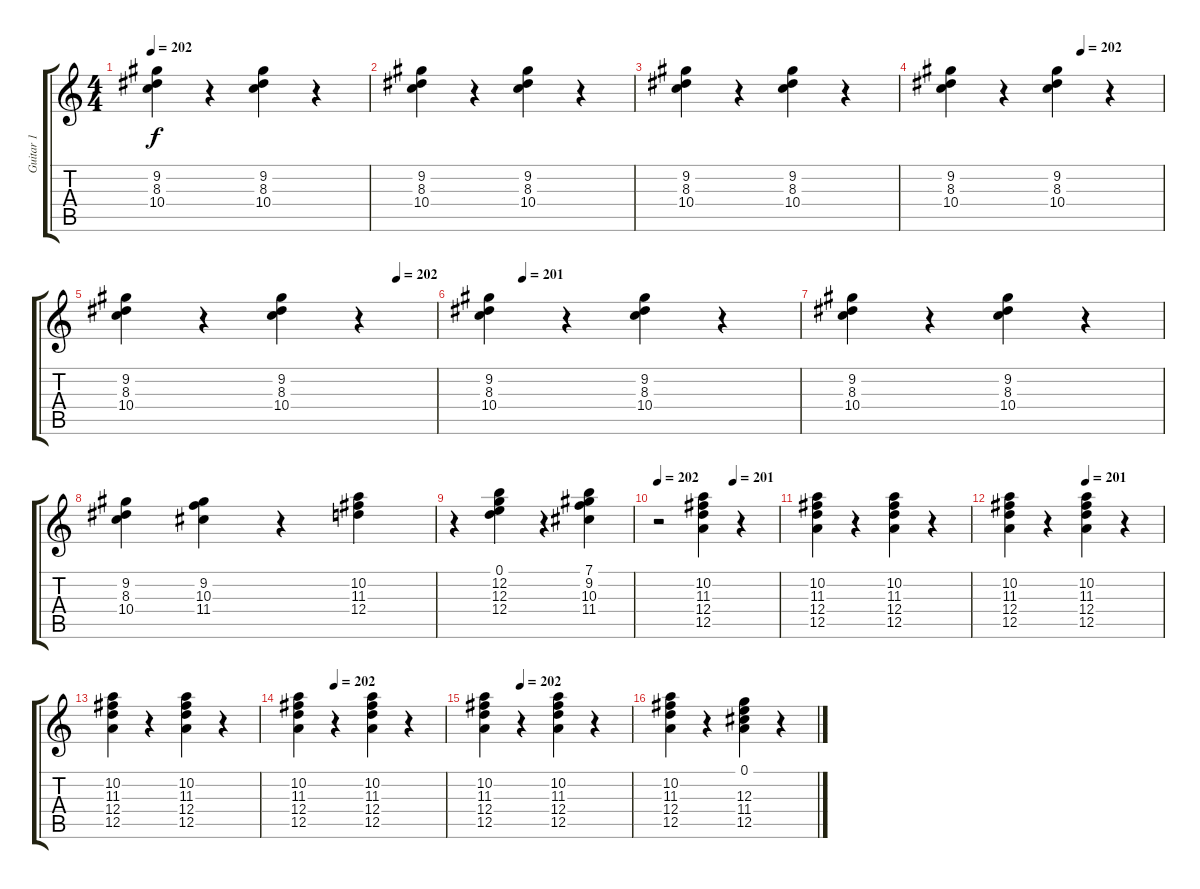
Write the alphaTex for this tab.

\track ("Guitar 1" "Guitar 1") {instrument electricguitarjazz}
\staff {score tabs}
\tuning (E4 B3 G3 D3 A2 E2) {hide}
\ts (4 4)
\tempo 202
\clef g2
\ks c
(9.2 8.3 10.4).4{dy f} r.4 (9.2 8.3 10.4).4 r.4 |
(9.2 8.3 10.4).4 r.4 (9.2 8.3 10.4).4 r.4 |
(9.2 8.3 10.4).4 r.4 (9.2 8.3 10.4).4 r.4 |
\tempo (202 0.625)
(9.2 8.3 10.4).4 r.4 (9.2 8.3 10.4).4 r.4 |
\tempo (202 0.875)
(9.2 8.3 10.4).4 r.4 (9.2 8.3 10.4).4 r.4 |
\tempo (201 0.125)
(9.2 8.3 10.4).4 r.4 (9.2 8.3 10.4).4 r.4 |
(9.2 8.3 10.4).4 r.4 (9.2 8.3 10.4).4 r.4 |
(9.2 8.3 10.4).4 (9.2 10.3 11.4).4 r.4 (10.2 11.3 12.4).4 |
r.4 (0.1 12.2 12.3 12.4).4 r.4 (7.1 9.2 10.3 11.4).4 |
\tempo 202
\tempo (201 0.625)
r.2 (10.2 11.3 12.4 12.5).4 r.4 |
(10.2 11.3 12.4 12.5).4 r.4 (10.2 11.3 12.4 12.5).4 r.4 |
\tempo (201 0.5)
(10.2 11.3 12.4 12.5).4 r.4 (10.2 11.3 12.4 12.5).4 r.4 |
(10.2 11.3 12.4 12.5).4 r.4 (10.2 11.3 12.4 12.5).4 r.4 |
\tempo (202 0.25)
(10.2 11.3 12.4 12.5).4 r.4 (10.2 11.3 12.4 12.5).4 r.4 |
\tempo (202 0.25)
(10.2 11.3 12.4 12.5).4 r.4 (10.2 11.3 12.4 12.5).4 r.4 |
(10.2 11.3 12.4 12.5).4 r.4 (0.1 12.3 11.4 12.5).4 r.4
